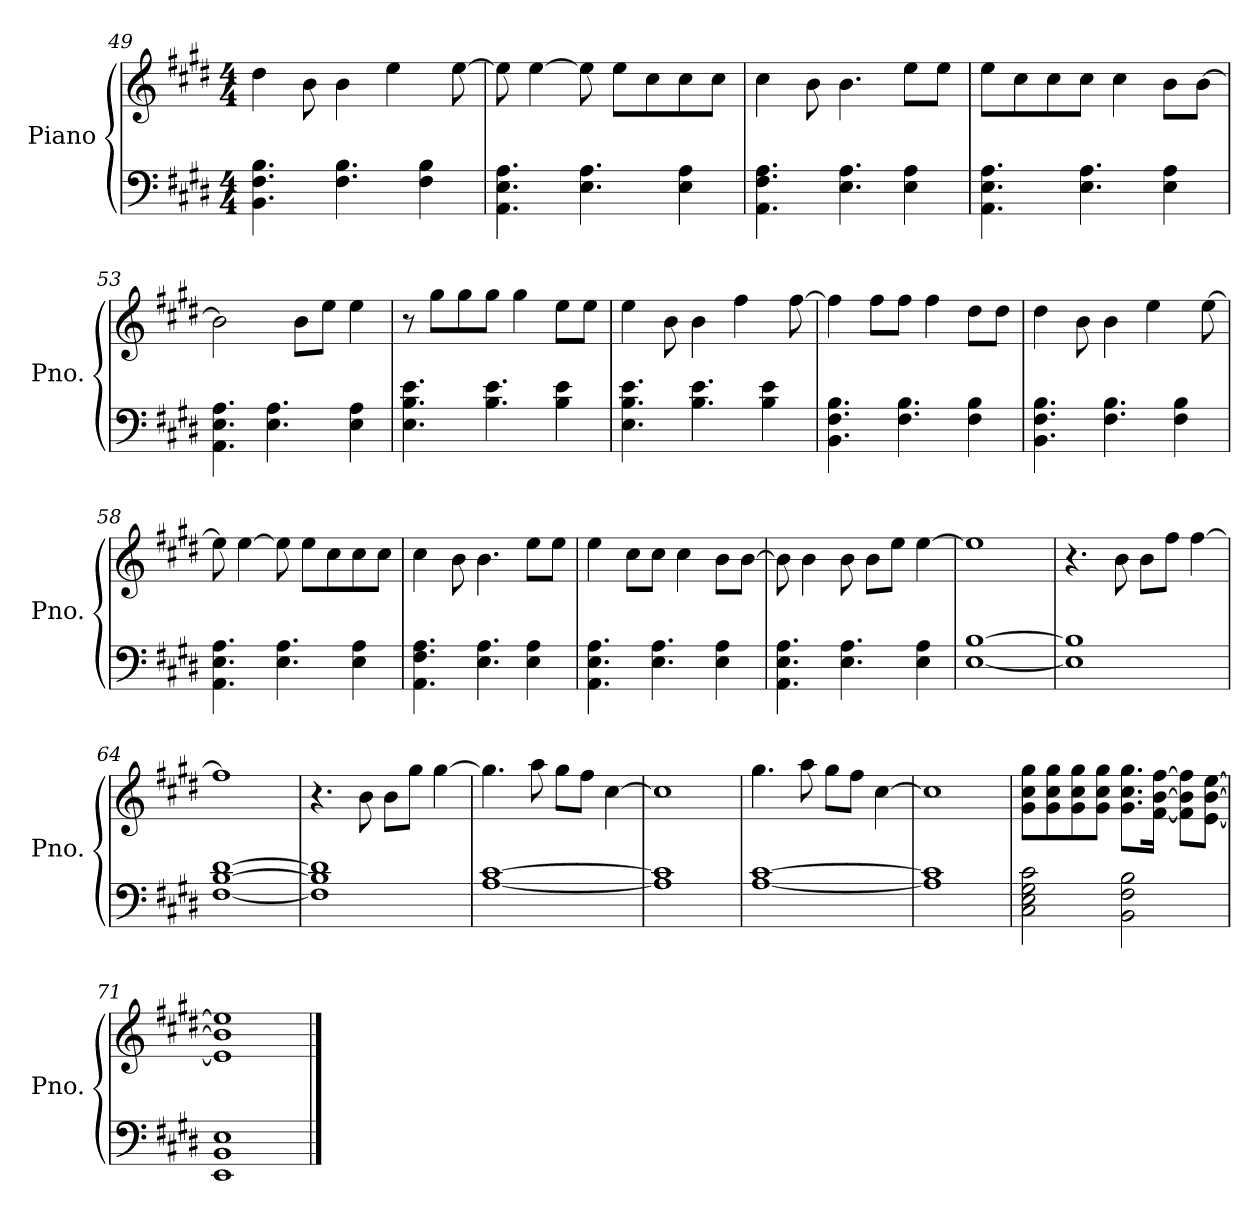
**kern	**kern
*part1	*part1
*staff2	*staff1
*I"Piano	*
*I'Pno.	*
*clefF4	*clefG2
*k[f#c#g#d#]	*k[f#c#g#d#]
*M4/4	*M4/4
=49	=49
4.BB\ 4.F#\ 4.B\	4dd#\
.	8b\
4.F#\ 4.B\	4b\
.	4ee\
4F#\ 4B\	.
.	[8ee\
=50	=50
4.AA\ 4.E\ 4.A\	8ee\]
.	[4ee\
4.E\ 4.A\	8ee\]
.	8ee\L
.	8cc#\
4E\ 4A\	8cc#\
.	8cc#\J
!!LO:LB:g=z
=51	=51
4.AA\ 4.F#\ 4.A\	4cc#\
.	8b\
4.E\ 4.A\	4.b\
4E\ 4A\	8ee\L
.	8ee\J
=52	=52
4.AA\ 4.E\ 4.A\	8ee\L
.	8cc#\
.	8cc#\
4.E\ 4.A\	8cc#\J
.	4cc#\
4E\ 4A\	8b\L
.	[8b\J
=53	=53
4.AA\ 4.E\ 4.A\	2b\]
4.E\ 4.A\	.
.	8b\L
.	8ee\J
4E\ 4A\	4ee\
=54	=54
4.E\ 4.B\ 4.e\	8r
.	8gg#\L
.	8gg#\
4.B\ 4.e\	8gg#\J
.	4gg#\
4B\ 4e\	8ee\L
.	8ee\J
=55	=55
4.E\ 4.B\ 4.e\	4ee\
.	8b\
4.B\ 4.e\	4b\
.	4ff#\
4B\ 4e\	.
.	[8ff#\
=56	=56
4.BB\ 4.F#\ 4.B\	4ff#\]
.	8ff#\L
4.F#\ 4.B\	8ff#\J
.	4ff#\
4F#\ 4B\	8dd#\L
.	8dd#\J
!!LO:PB:g=z
=57	=57
4.BB\ 4.F#\ 4.B\	4dd#\
.	8b\
4.F#\ 4.B\	4b\
.	4ee\
4F#\ 4B\	.
.	[8ee\
=58	=58
4.AA\ 4.E\ 4.A\	8ee\]
.	[4ee\
4.E\ 4.A\	8ee\]
.	8ee\L
.	8cc#\
4E\ 4A\	8cc#\
.	8cc#\J
=59	=59
4.AA\ 4.F#\ 4.A\	4cc#\
.	8b\
4.E\ 4.A\	4.b\
4E\ 4A\	8ee\L
.	8ee\J
=60	=60
4.AA\ 4.E\ 4.A\	4ee\
.	8cc#\L
4.E\ 4.A\	8cc#\J
.	4cc#\
4E\ 4A\	8b\L
.	[8b\J
=61	=61
4.AA\ 4.E\ 4.A\	8b\]
.	4b\
4.E\ 4.A\	8b\
.	8b\L
.	8ee\J
4E\ 4A\	[4ee\
=62	=62
[1E [1B	1ee]
=63	=63
1E] 1B]	4.r
.	8b\
.	8b\L
.	8ff#\J
.	[4ff#\
=64	=64
[1F# [1B [1d#	1ff#]
!!LO:LB:g=z
=65	=65
1F#] 1B] 1d#]	4.r
.	8b\
.	8b\L
.	8gg#\J
.	[4gg#\
=66	=66
[1A [1c#	4.gg#\]
.	8aa\
.	8gg#\L
.	8ff#\J
.	[4cc#\
=67	=67
1A] 1c#]	1cc#]
=68	=68
[1A [1c#	4.gg#\
.	8aa\
.	8gg#\L
.	8ff#\J
.	[4cc#\
=69	=69
1A] 1c#]	1cc#]
=70	=70
2C#\ 2E\ 2G#\ 2c#\	8g#\ 8cc#\ 8gg#\L
.	8g#\ 8cc#\ 8gg#\
.	8g#\ 8cc#\ 8gg#\
.	8g#\ 8cc#\ 8gg#\J
2BB\ 2F#\ 2B\	8.g#\ 8.cc#\ 8.gg#\L
.	[16f#\ [16b\ [16ff#\Jk
.	8f#\] 8b\] 8ff#\]L
.	[8e\ [8b\ [8ee\J
=71	=71
1EE 1BB 1E	1e] 1b] 1ee]
==	==
*-	*-
